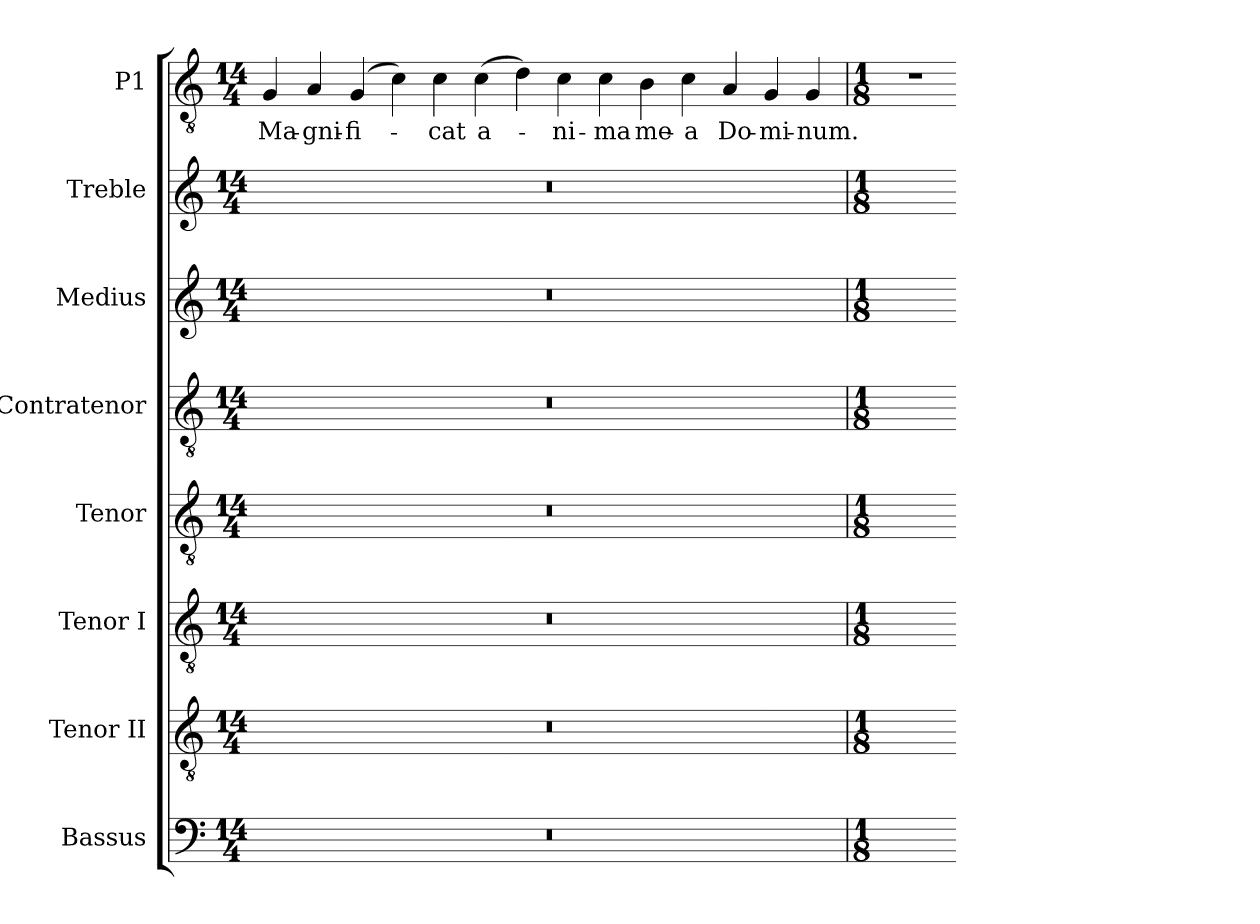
**kern	**kern	**kern	**kern	**kern	**kern	**kern	**kern	**text
*part8	*part7	*part6	*part5	*part4	*part3	*part2	*part1	*part1
*staff8	*staff7	*staff6	*staff5	*staff4	*staff3	*staff2	*staff1	*staff1
*I"Bassus	*I"Tenor II	*I"Tenor I	*I"Tenor	*I"Contratenor	*I"Medius	*I"Treble	*I"P1	*
*I'B.	*I'T II.	*I'T I.	*I'T.	*I'Ct.	*I'M.	*I'Tr.	*	*
!!LO:PB:g=z
*clefF4	*clefGv2	*clefGv2	*clefGv2	*clefGv2	*clefG2	*clefG2	*clefGv2	*
*	*ITrd7c12	*ITrd7c12	*ITrd7c12	*ITrd7c12	*	*	*ITrd7c12	*
*k[]	*k[]	*k[]	*k[]	*k[]	*k[]	*k[]	*k[]	*
*C:	*C:	*C:	*C:	*C:	*C:	*C:	*C:	*
*M14/4	*M14/4	*M14/4	*M14/4	*M14/4	*M14/4	*M14/4	*M14/4	*
=1	=1	=1	=1	=1	=1	=1	=1	=1
!LO:N:vis=1	!LO:N:vis=1	!LO:N:vis=1	!LO:N:vis=1	!LO:N:vis=1	!LO:N:vis=1	!LO:N:vis=1	!	!
!	!	!	!	!	!	!	!	!LO:LY:b:color=#000000
2%7r	2%7r	2%7r	2%7r	2%7r	2%7r	2%7r	4GGi/	Ma-
!	!	!	!	!	!	!	!	!LO:LY:b:color=#000000
.	.	.	.	.	.	.	4AAi/	-gni-
!	!	!	!	!	!	!	!	!LO:LY:b:color=#000000
.	.	.	.	.	.	.	(4GGi/	-fi-
.	.	.	.	.	.	.	4Ci\)	.
!	!	!	!	!	!	!	!	!LO:LY:b:color=#000000
.	.	.	.	.	.	.	4Ci\	-cat
!	!	!	!	!	!	!	!	!LO:LY:b:color=#000000
.	.	.	.	.	.	.	(4Ci\	a-
.	.	.	.	.	.	.	4Di\)	.
!	!	!	!	!	!	!	!	!LO:LY:b:color=#000000
.	.	.	.	.	.	.	4Ci\	-ni-
!	!	!	!	!	!	!	!	!LO:LY:b:color=#000000
.	.	.	.	.	.	.	4Ci\	-ma
!	!	!	!	!	!	!	!	!LO:LY:b:color=#000000
.	.	.	.	.	.	.	4BBi\	me-
!	!	!	!	!	!	!	!	!LO:LY:b:color=#000000
.	.	.	.	.	.	.	4Ci\	-a
!	!	!	!	!	!	!	!	!LO:LY:b:color=#000000
.	.	.	.	.	.	.	4AAi/	Do-
!	!	!	!	!	!	!	!	!LO:LY:b:color=#000000
.	.	.	.	.	.	.	4GGi/	-mi-
!	!	!	!	!	!	!	!	!LO:LY:b:color=#000000
.	.	.	.	.	.	.	4GGi/	-num.
!!LO:LB:g=z
=1'	=1'	=1'	=1'	=1'	=1'	=1'	=1'	=1'
*M1/8	*M1/8	*M1/8	*M1/8	*M1/8	*M1/8	*M1/8	*M1/8	*
!LO:N:vis=1	!LO:N:vis=1	!LO:N:vis=1	!LO:N:vis=1	!LO:N:vis=1	!LO:N:vis=1	!LO:N:vis=1	!LO:N:vis=1	!
8ryy	8ryy	8ryy	8ryy	8ryy	8ryy	8ryy	8r	.
=-	=-	=-	=-	=-	=-	=-	=-	=-
*-	*-	*-	*-	*-	*-	*-	*-	*-
